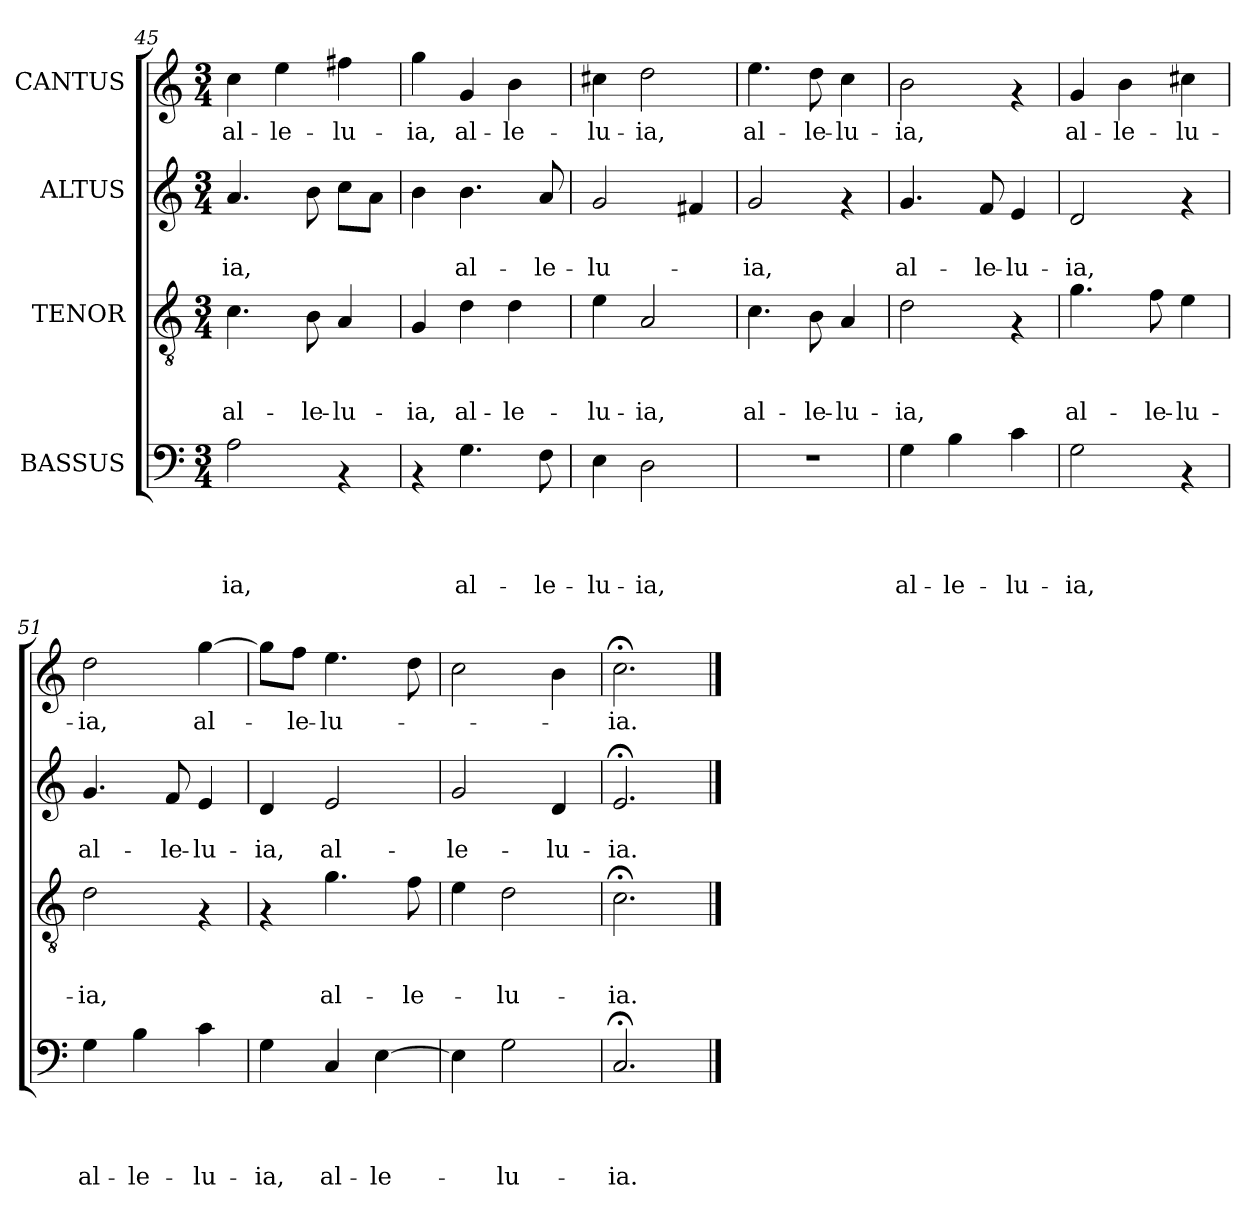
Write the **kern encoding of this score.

**kern	**text	**text	**text	**text	**kern	**text	**text	**text	**kern	**text	**text	**kern	**text
*part4	*part4	*part4	*part4	*part4	*part3	*part3	*part3	*part3	*part2	*part2	*part2	*part1	*part1
*staff4	*staff4	*staff4	*staff4	*staff4	*staff3	*staff3	*staff3	*staff3	*staff2	*staff2	*staff2	*staff1	*staff1
*I"BASSUS	*	*	*	*	*I"TENOR	*	*	*	*I"ALTUS	*	*	*I"CANTUS	*
*clefF4	*	*	*	*	*clefGv2	*	*	*	*clefG2	*	*	*clefG2	*
*k[]	*	*	*	*	*k[]	*	*	*	*k[]	*	*	*k[]	*
*C:	*	*	*	*	*C:	*	*	*	*C:	*	*	*C:	*
*M3/4	*	*	*	*	*M3/4	*	*	*	*M3/4	*	*	*M3/4	*
=45	=45	=45	=45	=45	=45	=45	=45	=45	=45	=45	=45	=45	=45
!	!	!	!	!LO:LY:b	!	!	!	!LO:LY:b	!	!	!LO:LY:b	!	!LO:LY:b
2A\	.	.	.	-ia,	4.c\	.	.	al-	4.a/	.	-ia,	4cc\	al-
!	!	!	!	!	!	!	!	!	!	!	!	!	!LO:LY:b
.	.	.	.	.	.	.	.	.	.	.	.	4ee\	-le-
!	!	!	!	!	!	!	!	!LO:LY:b	!	!	!	!	!
.	.	.	.	.	8B\	.	.	-le-	8b\	.	.	.	.
!	!	!	!	!	!	!	!	!LO:LY:b	!	!	!	!	!LO:LY:b
4rAA	.	.	.	.	4A/	.	.	-lu-	8cc\L	.	.	4ff#X\	-lu-
.	.	.	.	.	.	.	.	.	8a\J	.	.	.	.
=46	=46	=46	=46	=46	=46	=46	=46	=46	=46	=46	=46	=46	=46
!	!	!	!	!	!	!	!	!LO:LY:b	!	!	!	!	!LO:LY:b
4rAA	.	.	.	.	4G/	.	.	-ia,	4b\	.	.	4gg\	-ia,
!	!	!	!	!LO:LY:b	!	!	!	!LO:LY:b	!	!	!LO:LY:b	!	!LO:LY:b
4.G\	.	.	.	al-	4d\	.	.	al-	4.b\	.	al-	4g/	al-
!	!	!	!	!	!	!	!	!LO:LY:b	!	!	!	!	!LO:LY:b
.	.	.	.	.	4d\	.	.	-le-	.	.	.	4b\	-le-
!	!	!	!	!LO:LY:b	!	!	!	!	!	!	!LO:LY:b	!	!
8F\	.	.	.	-le-	.	.	.	.	8a/	.	-le-	.	.
=47	=47	=47	=47	=47	=47	=47	=47	=47	=47	=47	=47	=47	=47
!	!	!	!	!LO:LY:b	!	!	!	!LO:LY:b	!	!	!LO:LY:b	!	!LO:LY:b
4E\	.	.	.	-lu-	4e\	.	.	-lu-	2g/	.	-lu-	4cc#X\	-lu-
!	!	!	!	!LO:LY:b	!	!	!	!LO:LY:b	!	!	!	!	!LO:LY:b
2D\	.	.	.	-ia,	2A/	.	.	-ia,	.	.	.	2dd\	-ia,
.	.	.	.	.	.	.	.	.	4f#X/	.	.	.	.
!!LO:PB:g=z
=48	=48	=48	=48	=48	=48	=48	=48	=48	=48	=48	=48	=48	=48
!	!	!	!	!	!	!	!	!LO:LY:b	!	!	!LO:LY:b	!	!LO:LY:b
2.r	.	.	.	.	4.c\	.	.	al-	2g/	.	-ia,	4.ee\	al-
!	!	!	!	!	!	!	!	!LO:LY:b	!	!	!	!	!LO:LY:b
.	.	.	.	.	8B\	.	.	-le-	.	.	.	8dd\	-le-
!	!	!	!	!	!	!	!	!LO:LY:b	!	!	!	!	!LO:LY:b
.	.	.	.	.	4A/	.	.	-lu-	4rf	.	.	4cc\	-lu-
=49	=49	=49	=49	=49	=49	=49	=49	=49	=49	=49	=49	=49	=49
!	!	!	!	!LO:LY:b	!	!	!	!LO:LY:b	!	!	!LO:LY:b	!	!LO:LY:b
4G\	.	.	.	al-	2d\	.	.	-ia,	4.g/	.	al-	2b\	-ia,
!	!	!	!	!LO:LY:b	!	!	!	!	!	!	!	!	!
4B\	.	.	.	-le-	.	.	.	.	.	.	.	.	.
!	!	!	!	!	!	!	!	!	!	!	!LO:LY:b	!	!
.	.	.	.	.	.	.	.	.	8f/	.	-le-	.	.
!	!	!	!	!LO:LY:b	!	!	!	!	!	!	!LO:LY:b	!	!
4c\	.	.	.	-lu-	4rF	.	.	.	4e/	.	-lu-	4rf	.
=50	=50	=50	=50	=50	=50	=50	=50	=50	=50	=50	=50	=50	=50
!	!	!	!	!LO:LY:b	!	!	!	!LO:LY:b	!	!	!LO:LY:b	!	!LO:LY:b
2G\	.	.	.	-ia,	4.g\	.	.	al-	2d/	.	-ia,	4g/	al-
!	!	!	!	!	!	!	!	!	!	!	!	!	!LO:LY:b
.	.	.	.	.	.	.	.	.	.	.	.	4b\	-le-
!	!	!	!	!	!	!	!	!LO:LY:b	!	!	!	!	!
.	.	.	.	.	8f\	.	.	-le-	.	.	.	.	.
!	!	!	!	!	!	!	!	!LO:LY:b	!	!	!	!	!LO:LY:b
4rAA	.	.	.	.	4e\	.	.	-lu-	4rf	.	.	4cc#X\	-lu-
=51	=51	=51	=51	=51	=51	=51	=51	=51	=51	=51	=51	=51	=51
!	!	!	!	!LO:LY:b	!	!	!	!LO:LY:b	!	!	!LO:LY:b	!	!LO:LY:b
4G\	.	.	.	al-	2d\	.	.	-ia,	4.g/	.	al-	2dd\	-ia,
!	!	!	!	!LO:LY:b	!	!	!	!	!	!	!	!	!
4B\	.	.	.	-le-	.	.	.	.	.	.	.	.	.
!	!	!	!	!	!	!	!	!	!	!	!LO:LY:b	!	!
.	.	.	.	.	.	.	.	.	8f/	.	-le-	.	.
!	!	!	!	!LO:LY:b	!	!	!	!	!	!	!LO:LY:b	!	!LO:LY:b
4c\	.	.	.	-lu-	4rF	.	.	.	4e/	.	-lu-	[>4gg\	al-
=52	=52	=52	=52	=52	=52	=52	=52	=52	=52	=52	=52	=52	=52
!	!	!	!	!LO:LY:b	!	!	!	!	!	!	!LO:LY:b	!	!
4G\	.	.	.	-ia,	4rF	.	.	.	4d/	.	-ia,	8gg\L]	.
!	!	!	!	!	!	!	!	!	!	!	!	!	!LO:LY:b
.	.	.	.	.	.	.	.	.	.	.	.	8ff\J	-le-
!	!	!	!	!LO:LY:b	!	!	!	!LO:LY:b	!	!	!LO:LY:b	!	!LO:LY:b
4C/	.	.	.	al-	4.g\	.	.	al-	2e/	.	al-	4.ee\	-lu-
!	!	!	!	!LO:LY:b	!	!	!	!	!	!	!	!	!
[>4E\	.	.	.	-le-	.	.	.	.	.	.	.	.	.
!	!	!	!	!	!	!	!	!LO:LY:b	!	!	!	!	!
.	.	.	.	.	8f\	.	.	-le-	.	.	.	8dd\	.
=53	=53	=53	=53	=53	=53	=53	=53	=53	=53	=53	=53	=53	=53
!	!	!	!	!	!	!	!	!	!	!	!LO:LY:b	!	!
4E\]	.	.	.	.	4e\	.	.	.	2g/	.	-le-	2cc\	.
!	!	!	!	!LO:LY:b	!	!	!	!LO:LY:b	!	!	!	!	!
2G\	.	.	.	-lu-	2d\	.	.	-lu-	.	.	.	.	.
!	!	!	!	!	!	!	!	!	!	!	!LO:LY:b	!	!
.	.	.	.	.	.	.	.	.	4d/	.	-lu-	4b\	.
=54	=54	=54	=54	=54	=54	=54	=54	=54	=54	=54	=54	=54	=54
!	!	!	!	!LO:LY:b	!	!	!	!LO:LY:b	!	!	!LO:LY:b	!	!LO:LY:b
2.C;/	.	.	.	-ia.	2.c;<\	.	.	-ia.	2.e;/	.	-ia.	2.cc;<\	-ia.
==	==	==	==	==	==	==	==	==	==	==	==	==	==
*-	*-	*-	*-	*-	*-	*-	*-	*-	*-	*-	*-	*-	*-
